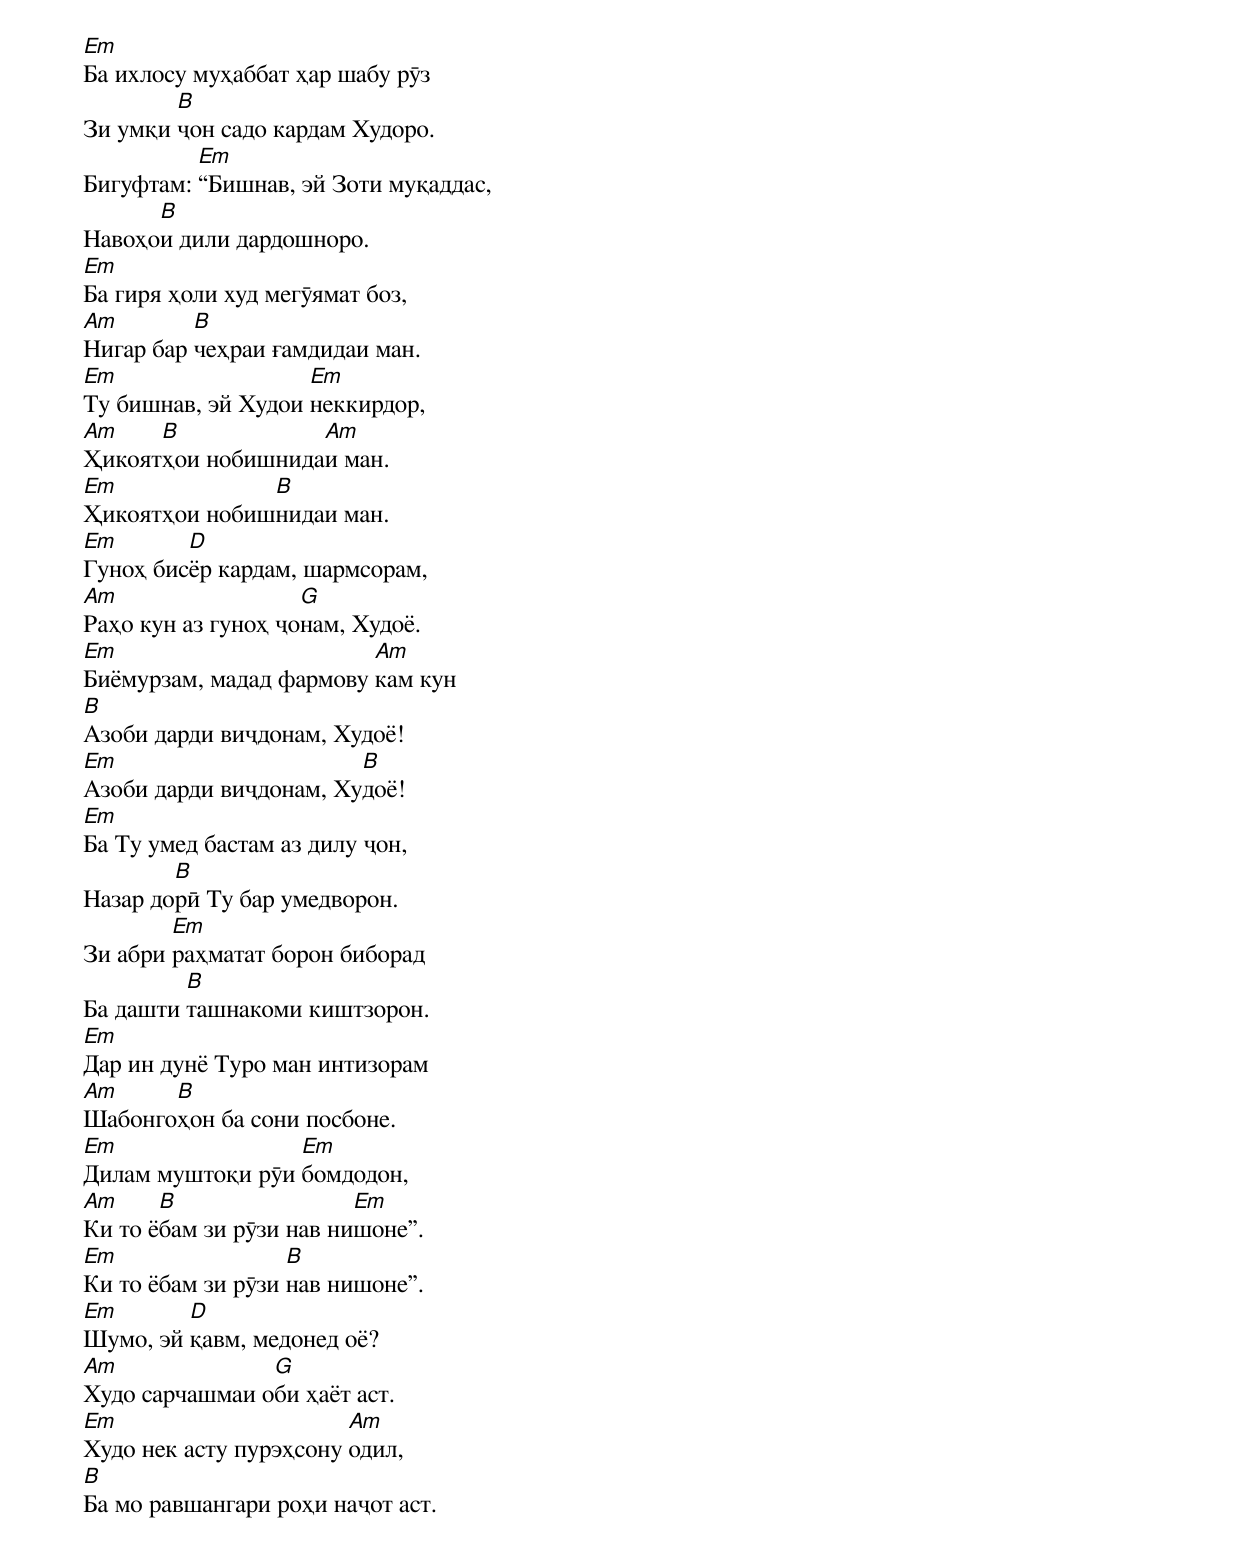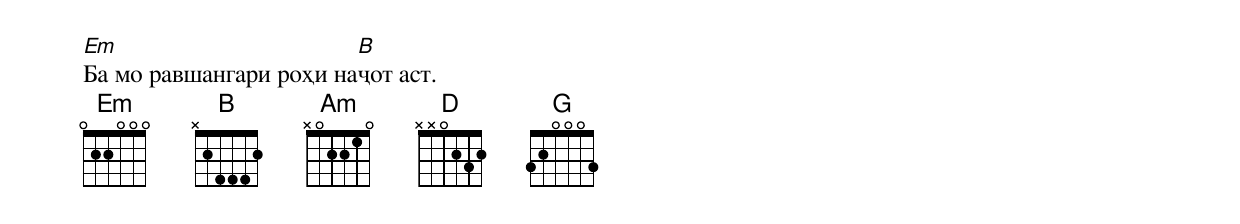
[Em]Ба ихлосу муҳаббат ҳар шабу рӯз
Зи умқи [B]ҷон садо кардам Худоро.
Бигуфтам: [Em]“Бишнав, эй Зоти муқаддас,
Навоҳо[B]и дили дардошноро.
[Em]Ба гиря ҳоли худ мегӯямат боз,
[Am]Нигар бар [B]чеҳраи ғамдидаи ман.
[Em]Ту бишнав, эй Худои [Em]неккирдор,
[Am]Ҳикоят[B]ҳои нобишнида[Am]и ман.
[Em]Ҳикоятҳои нобиш[B]нидаи ман.
[Em]Гуноҳ бис[D]ёр кардам, шармсорам,
[Am]Раҳо кун аз гуноҳ ҷо[G]нам, Худоё.
[Em]Биёмурзам, мадад фармову [Am]кам кун
[B]Азоби дарди виҷдонам, Худоё!
[Em]Азоби дарди виҷдонам, Ху[B]доё!
[Em]Ба Ту умед бастам аз дилу ҷон,
Назар до[B]рӣ Ту бар умедворон.
Зи абри [Em]раҳматат борон биборад
Ба дашти [B]ташнакоми киштзорон.
[Em]Дар ин дунё Туро ман интизорам
[Am]Шабонго[B]ҳон ба сони посбоне.
[Em]Дилам муштоқи рӯи [Em]бомдодон,
[Am]Ки то ё[B]бам зи рӯзи нав ни[Em]шоне”.
[Em]Ки то ёбам зи рӯзи [B]нав нишоне”.
[Em]Шумо, эй [D]қавм, медонед оё?
[Am]Худо сарчашмаи о[G]би ҳаёт аст.
[Em]Худо нек асту пурэҳсону [Am]одил,
[B]Ба мо равшангари роҳи наҷот аст.
[Em]Ба мо равшангари роҳи на[B]ҷот аст.
